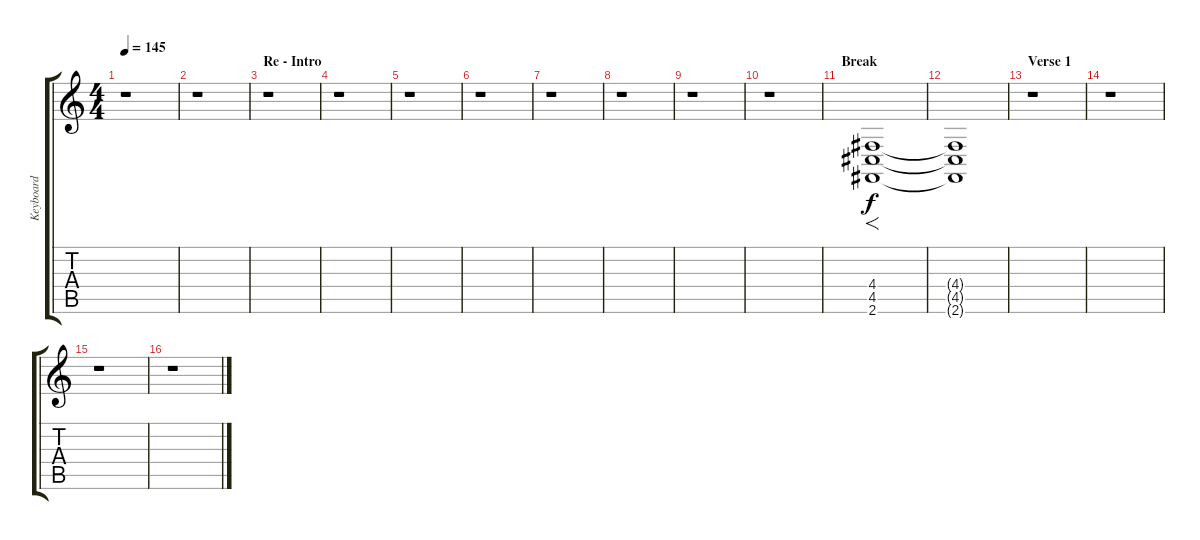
\track ("Keyboard" "Keyboard") {instrument synthstrings1}
\staff {score tabs}
\tuning (E4 B3 G3 D3 A2 E2) {hide}
\ts (4 4)
\tempo 145
\clef g2
\ks c
r.1{dy f} |
r.1 |
\section ("" "Re - Intro")
r.1 |
r.1 |
r.1 |
r.1 |
r.1 |
r.1 |
r.1 |
r.1 |
\section ("" "Break")
(4.4 4.5 2.6).1{f volume 16 instrument seashore} |
(4.4{t} 4.5{t} 2.6{t}).1 |
\section ("" "Verse 1")
r.1 |
r.1 |
r.1 |
r.1
